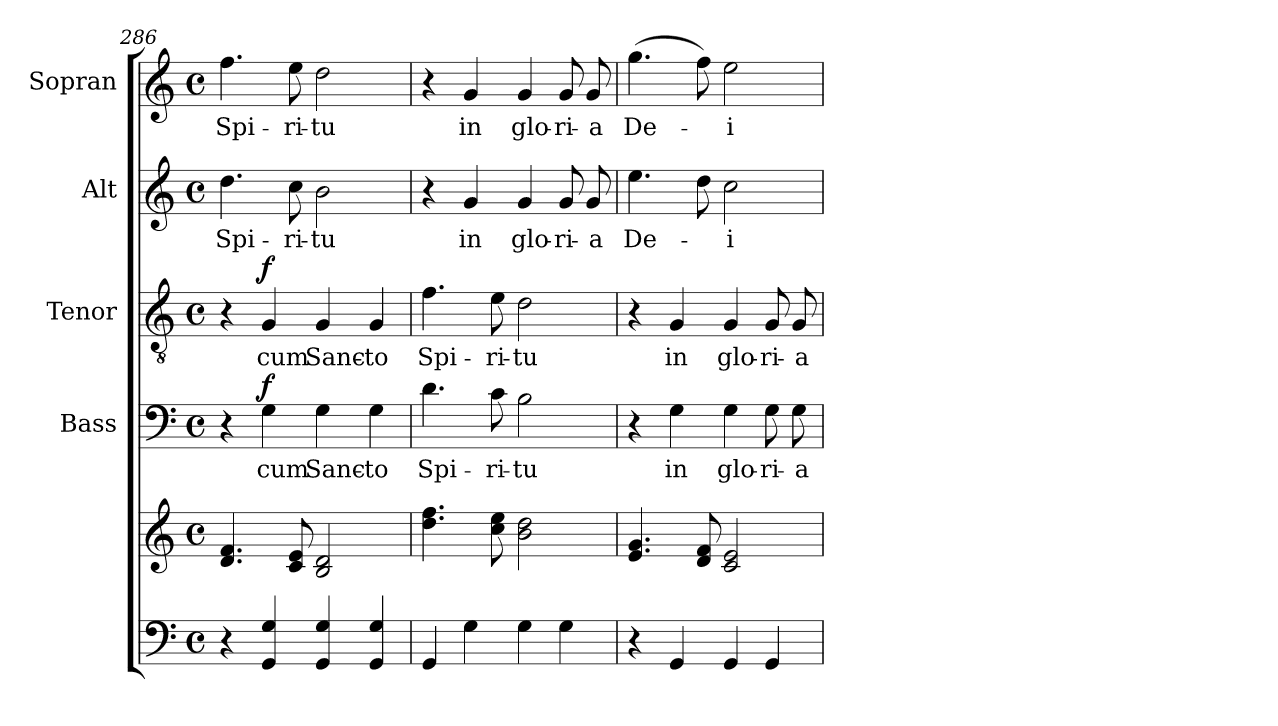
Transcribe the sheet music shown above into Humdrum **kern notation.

**kern	**kern	**kern	**text	**dynam	**kern	**text	**dynam	**kern	**text	**kern	**text
*part5	*part5	*part4	*part4	*part4	*part3	*part3	*part3	*part2	*part2	*part1	*part1
*staff6	*staff5	*staff4	*staff4	*staff4	*staff3	*staff3	*staff3	*staff2	*staff2	*staff1	*staff1
*	*	*I"Bass	*	*	*I"Tenor	*	*	*I"Alt	*	*I"Sopran	*
*	*	*I'B.	*	*	*I'T.	*	*	*I'A.	*	*I'S.	*
*clefF4	*clefG2	*clefF4	*	*	*clefGv2	*	*	*clefG2	*	*clefG2	*
*k[]	*k[]	*k[]	*	*	*k[]	*	*	*k[]	*	*k[]	*
*C:	*C:	*C:	*	*	*C:	*	*	*C:	*	*C:	*
*M4/4	*M4/4	*M4/4	*	*	*M4/4	*	*	*M4/4	*	*M4/4	*
*met(c)	*met(c)	*met(c)	*	*	*met(c)	*	*	*met(c)	*	*met(c)	*
=286	=286	=286	=286	=286	=286	=286	=286	=286	=286	=286	=286
!	!	!	!	!	!	!	!	!	!LO:LY:b	!	!LO:LY:b
4r	4.d/ 4.f/	4r	.	.	4r	.	.	4.dd\	Spi-	4.ff\	Spi-
!	!	!	!LO:LY:b	!LO:DY:a	!	!LO:LY:b	!LO:DY:a	!	!	!	!
4GG/ 4G/	.	4G\	cum	f	4G/	cum	f	.	.	.	.
!	!	!	!	!	!	!	!	!	!LO:LY:b	!	!LO:LY:b
.	8c/ 8e/	.	.	.	.	.	.	8cc\	-ri-	8ee\	-ri-
!	!	!	!LO:LY:b	!	!	!LO:LY:b	!	!	!LO:LY:b	!	!LO:LY:b
4GG/ 4G/	2B/ 2d/	4G\	Sanc-	.	4G/	Sanc-	.	2b\	-tu	2dd\	-tu
!	!	!	!LO:LY:b	!	!	!LO:LY:b	!	!	!	!	!
4GG/ 4G/	.	4G\	-to	.	4G/	-to	.	.	.	.	.
=287	=287	=287	=287	=287	=287	=287	=287	=287	=287	=287	=287
!	!	!	!LO:LY:b	!	!	!LO:LY:b	!	!	!	!	!
4GG/	4.dd\ 4.ff\	4.d\	Spi-	.	4.f\	Spi-	.	4r	.	4r	.
!	!	!	!	!	!	!	!	!	!LO:LY:b	!	!LO:LY:b
4G\	.	.	.	.	.	.	.	4g/	in	4g/	in
!	!	!	!LO:LY:b	!	!	!LO:LY:b	!	!	!	!	!
.	8cc\ 8ee\	8c\	-ri-	.	8e\	-ri-	.	.	.	.	.
!	!	!	!LO:LY:b	!	!	!LO:LY:b	!	!	!LO:LY:b	!	!LO:LY:b
4G\	2b\ 2dd\	2B\	-tu	.	2d\	-tu	.	4g/	glo-	4g/	glo-
!	!	!	!	!	!	!	!	!	!LO:LY:b	!	!LO:LY:b
4G\	.	.	.	.	.	.	.	8g/	-ri-	8g/	-ri-
!	!	!	!	!	!	!	!	!	!LO:LY:b	!	!LO:LY:b
.	.	.	.	.	.	.	.	8g/	-a	8g/	-a
!!LO:PB:g=z
=288	=288	=288	=288	=288	=288	=288	=288	=288	=288	=288	=288
!	!	!	!	!	!	!	!	!	!LO:LY:b	!	!LO:LY:b
4r	4.e/ 4.g/	4r	.	.	4r	.	.	4.ee\	De-	(>4.gg\	De-
!	!	!	!LO:LY:b	!	!	!LO:LY:b	!	!	!	!	!
4GG/	.	4G\	in	.	4G/	in	.	.	.	.	.
.	8d/ 8f/	.	.	.	.	.	.	8dd\	.	8ff\)	.
!	!	!	!LO:LY:b	!	!	!LO:LY:b	!	!	!LO:LY:b	!	!LO:LY:b
4GG/	2c/ 2e/	4G\	glo-	.	4G/	glo-	.	2cc\	-i	2ee\	-i
!	!	!	!LO:LY:b	!	!	!LO:LY:b	!	!	!	!	!
4GG/	.	8G\	-ri-	.	8G/	-ri-	.	.	.	.	.
!	!	!	!LO:LY:b	!	!	!LO:LY:b	!	!	!	!	!
.	.	8G\	-a	.	8G/	-a	.	.	.	.	.
=	=	=	=	=	=	=	=	=	=	=	=
*-	*-	*-	*-	*-	*-	*-	*-	*-	*-	*-	*-
